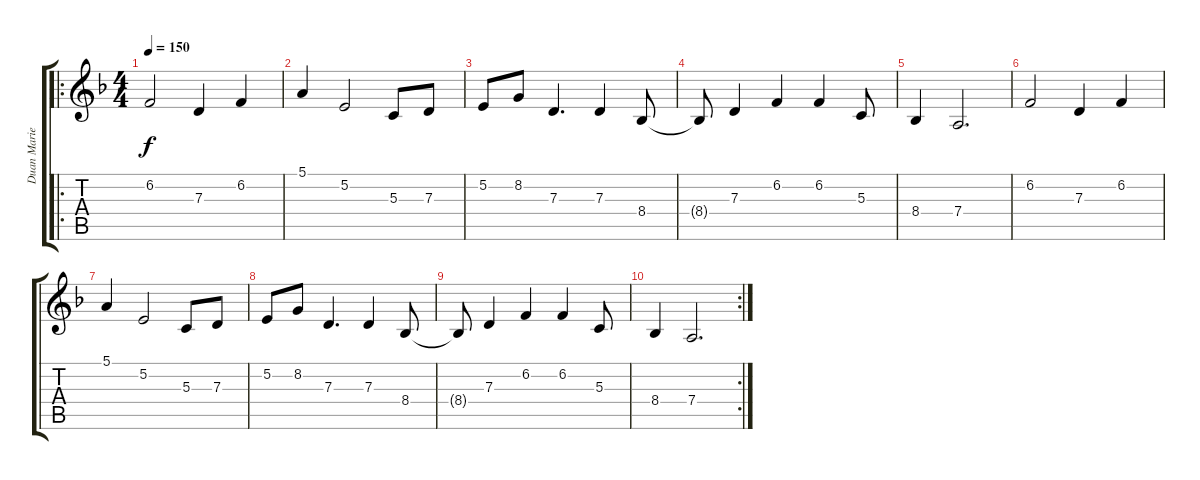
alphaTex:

\track ("Duan Marie" "Duan Marie") {instrument choiraahs}
\staff {score tabs}
\tuning (E4 B3 G3 D3 A2 E2) {hide}
\ro
\ts (4 4)
\tempo 150
\clef g2
\ks dminor
6.2.2{dy f volume 16} 7.3.4 6.2.4 |
5.1.4 5.2.2 5.3.8 7.3.8 |
5.2.8 8.2.8 7.3.4{d} 7.3.4 8.4.8 |
8.4{t}.8 7.3.4 6.2.4 6.2.4 5.3.8 |
8.4.4 7.4.2{d} |
6.2.2 7.3.4 6.2.4 |
5.1.4 5.2.2 5.3.8 7.3.8 |
5.2.8 8.2.8 7.3.4{d} 7.3.4 8.4.8 |
8.4{t}.8 7.3.4 6.2.4 6.2.4 5.3.8 |
\rc 2
8.4.4 7.4.2{d}
